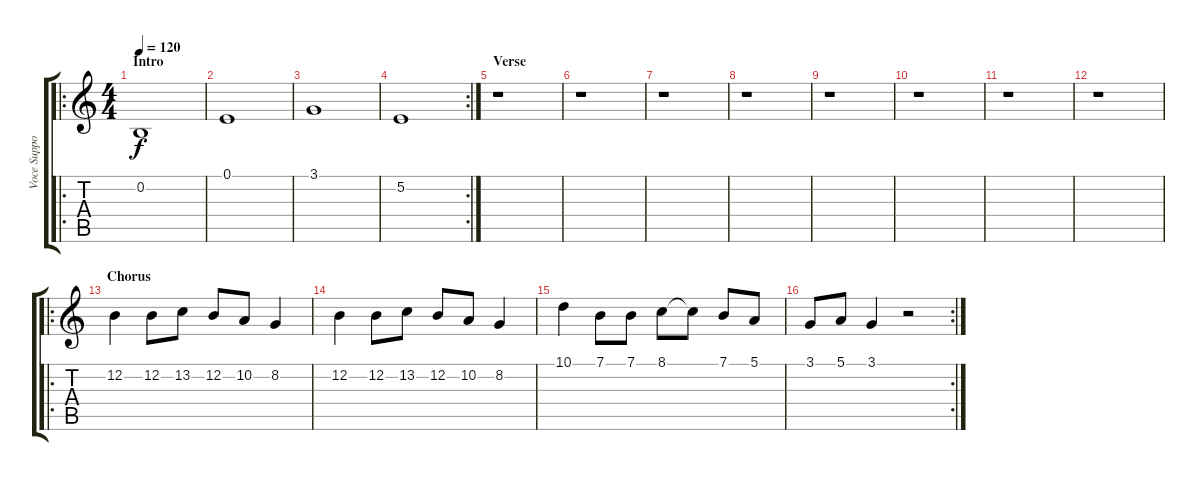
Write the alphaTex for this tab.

\track ("Voce Supporto" "Voce Suppo") {instrument trumpet}
\staff {score tabs}
\tuning (E4 B3 G3 D3 A2 E2) {hide}
\ro
\ts (4 4)
\section ("" "Intro")
\tempo 120
\clef g2
\ks c
0.2.1{dy f volume 10 instrument choiraahs} |
0.1.1 |
3.1.1 |
\rc 2
5.2.1 |
\section ("" "Verse")
r.1 |
r.1 |
r.1 |
r.1 |
r.1 |
r.1 |
r.1 |
r.1 |
\ro
\section ("" "Chorus")
12.2.4 12.2.8 13.2.8 12.2.8 10.2.8 8.2.4 |
12.2.4 12.2.8 13.2.8 12.2.8 10.2.8 8.2.4 |
10.1.4 7.1.8 7.1.8 8.1.8 8.1{t}.8 7.1.8 5.1.8 |
\rc 2
3.1.8 5.1.8 3.1.4 r.2
